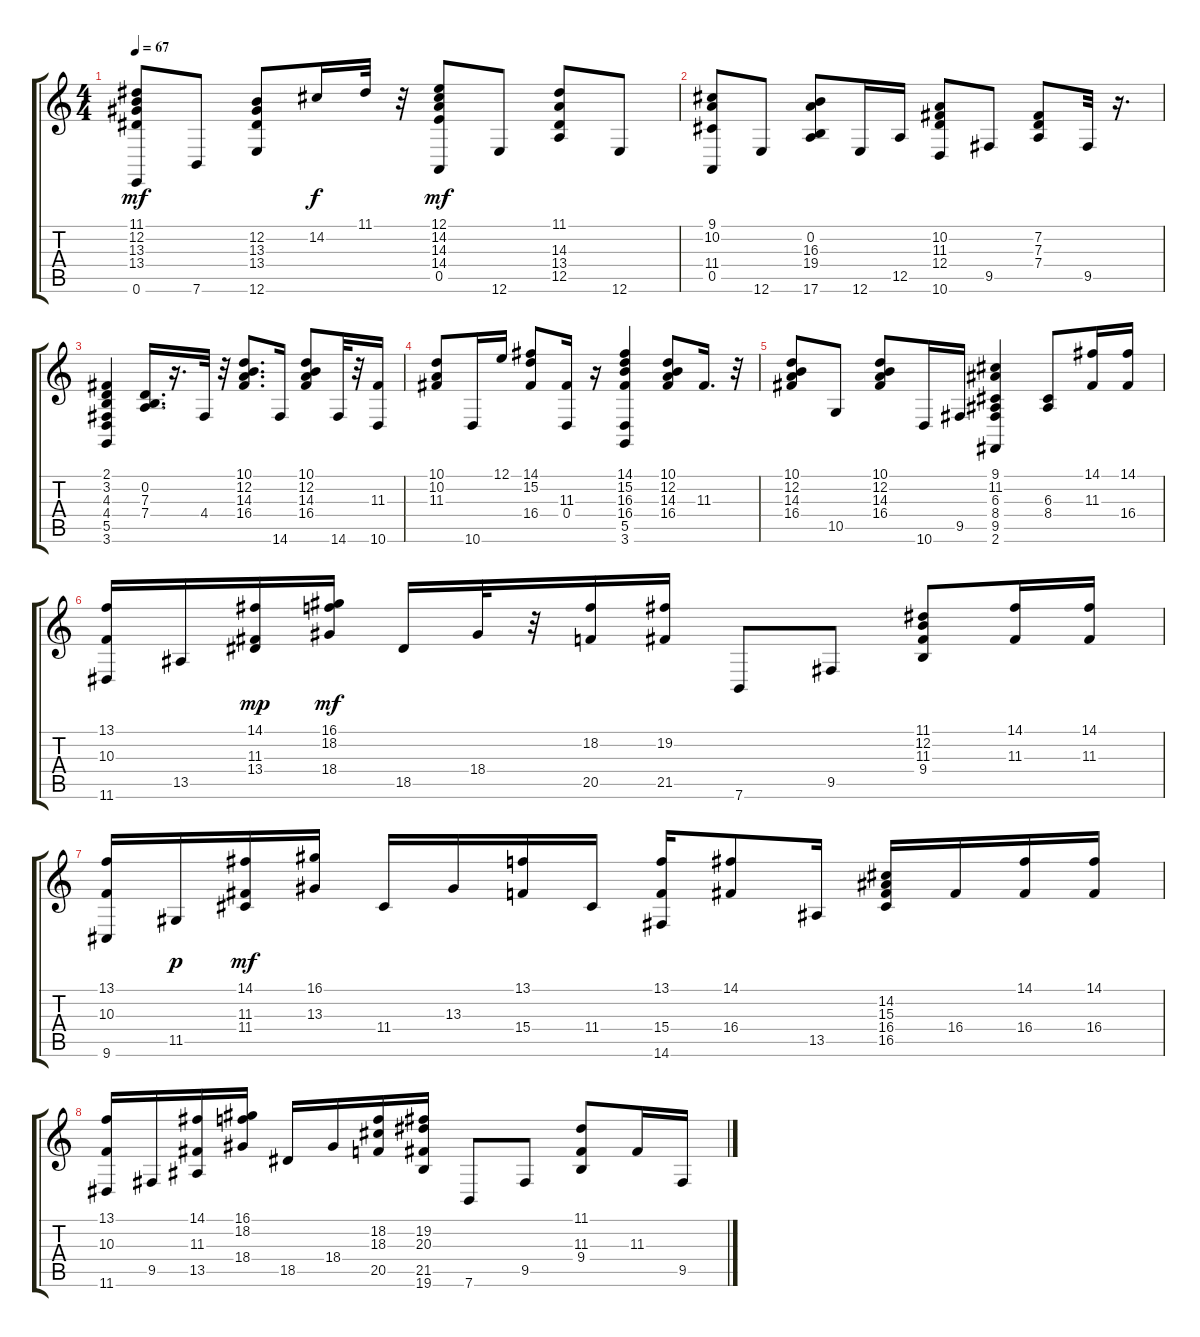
\track "" {instrument acousticgrandpiano}
\staff {score tabs}
\tuning (E4 B3 G3 D3 A2 E2) {hide}
\ts (4 4)
\tempo 67
\clef g2
\ks c
(11.1 12.2 13.3 13.4 0.6).8{dy mf} 7.6.8 (12.2 13.3 13.4 12.6).8 14.2.16{dy f} 11.1.32 r.32 (12.1 14.2 14.3 14.4 0.5).8{dy mf} 12.6.8 (11.1 14.3 13.4 12.5).8 12.6.8 |
(9.1 10.2 11.4 0.5).8 12.6.8 (0.2 16.3 19.4 17.6).8 12.6.16 12.5.16 (10.2 11.3 12.4 10.6).8 9.5.8 (7.2 7.3 7.4).8 9.5.32 r.16{d} |
(2.1 3.2 4.3 4.4 5.5 3.6).4 (0.2 7.3 7.4).16{d} r.16{d} 4.4.32 r.32 (10.1 12.2 14.3 16.4).8{d} 14.6.16 (10.1 12.2 14.3 16.4).8 14.6.32 r.32 (11.3 10.6).16 |
(10.1 10.2 11.3).8 10.6.16 12.1.16 (14.1 15.2 16.4).8 (11.3 0.4).16 r.16 (14.1 15.2 16.3 16.4 5.5 3.6).4 (10.1 12.2 14.3 16.4).8 11.3.16{d} r.32 |
(10.1 12.2 14.3 16.4).8 10.5.8 (10.1 12.2 14.3 16.4).8 10.6.16 9.5.16 (9.1 11.2 6.3 8.4 9.5 2.6).4 (6.3 8.4).8 (14.1 11.3).16 (14.1 16.4).16 |
(13.1 10.3 11.6).16 13.5.16 (14.1 11.3 13.4).16{dy mp} (16.1 18.2 18.4).16{dy mf} 18.5.16 18.4.32 r.32 (18.2 20.5).16 (19.2 21.5).16 7.6.8 9.5.8 (11.1 12.2 11.3 9.4).8 (14.1 11.3).16 (14.1 11.3).16 |
(13.1 10.3 9.6).16 11.5.16{dy p} (14.1 11.3 11.4).16{dy mf} (16.1 13.3).16 11.4.16 13.3.16 (13.1 15.4).16 11.4.16 (13.1 15.4 14.6).16 (14.1 16.4).8 13.5.16 (14.2 15.3 16.4 16.5).16 16.4.16 (14.1 16.4).16 (14.1 16.4).16 |
(13.1 10.3 11.6).16 9.5.16 (14.1 11.3 13.5).16 (16.1 18.2 18.4).16 18.5.16 18.4.16 (18.2 18.3 20.5).16 (19.2 20.3 21.5 19.6).16 7.6.8 9.5.8 (11.1 11.3 9.4).8 11.3.16 9.5.16
